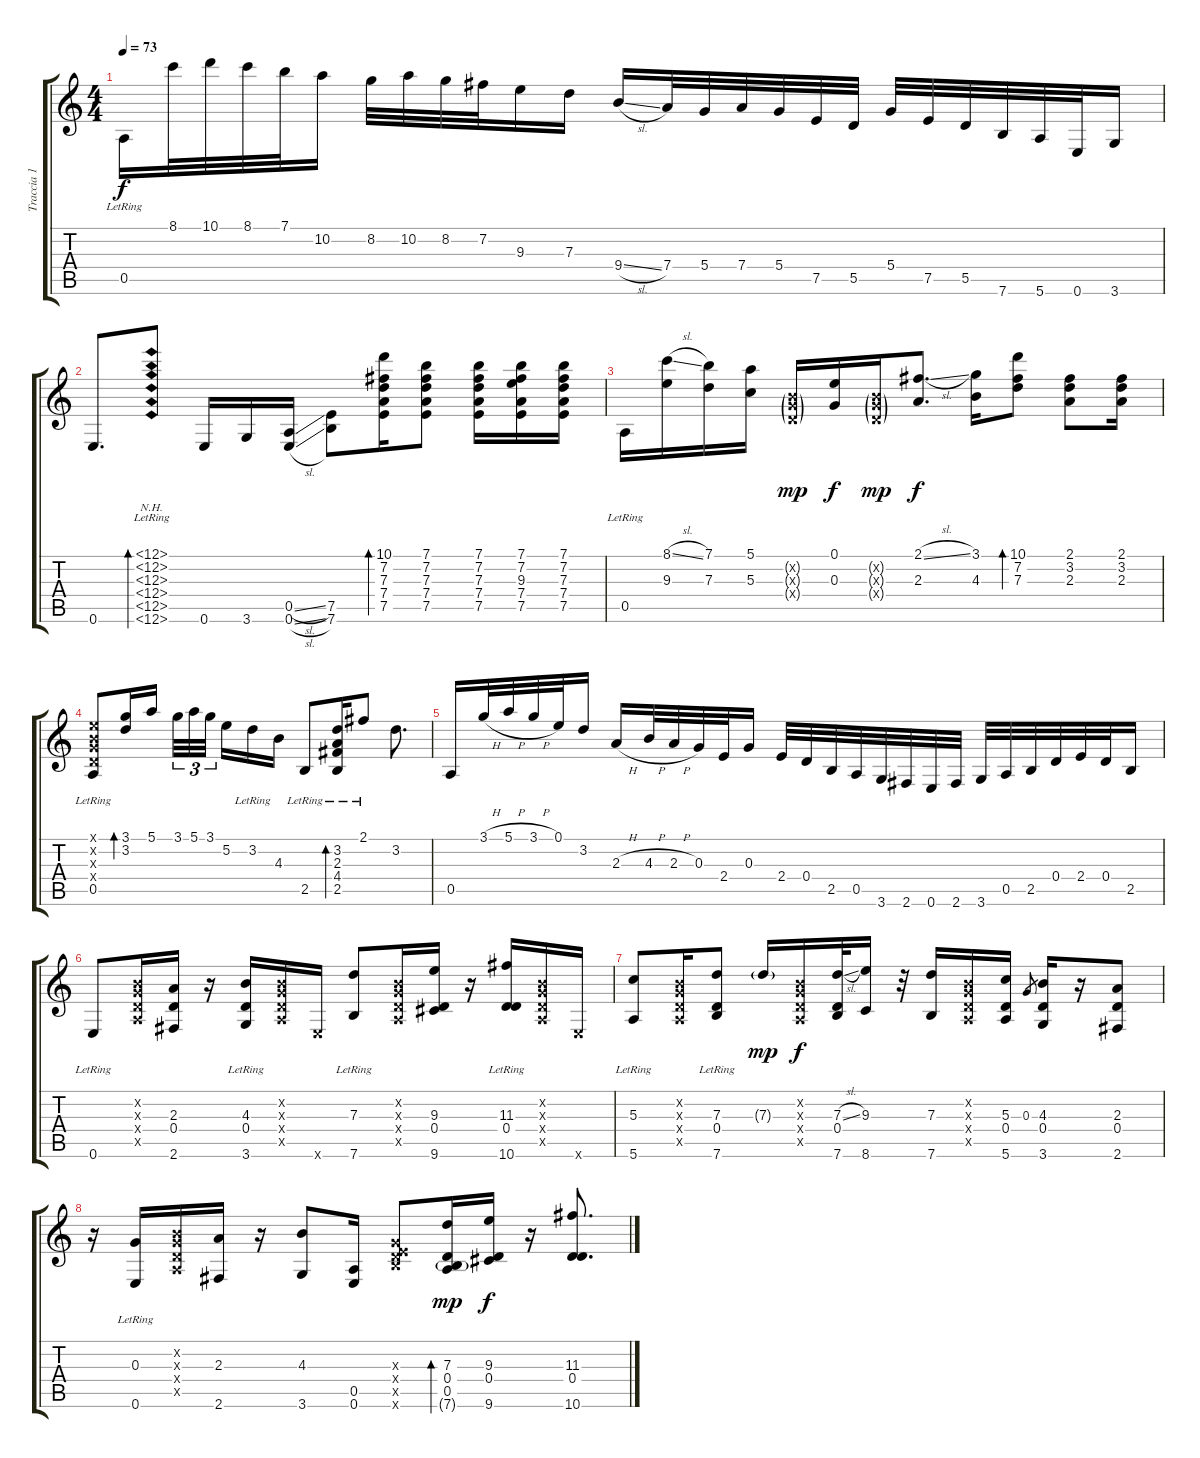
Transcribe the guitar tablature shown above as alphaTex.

\track ("Traccia 1" "Traccia 1") {instrument acousticguitarnylon}
\staff {score tabs}
\tuning (E4 B3 G3 D3 A2 E2) {hide}
\ts (4 4)
\tempo 73
\clef g2
\ks c
0.5{lr}.16{dy f} 8.1.32 10.1.32 8.1.32 7.1.32 10.2.16 8.2.32 10.2.32 8.2.32 7.2.32 9.3.16 7.3.16 9.4{sl}.16 7.4.32 5.4.32 7.4.32 5.4.32 7.5.32 5.5.32 5.4.32 7.5.32 5.5.32 7.6.32 5.6.32 0.6.32 3.6.16 |
0.6.8{d} (12.1{nh lr} 12.2{nh lr} 12.3{nh lr} 12.4{nh lr} 12.5{nh lr} 12.6{nh lr}).8{bd 120} 0.6.16 3.6.16 (0.5{sl} 0.6{sl}).16 (7.5 7.6).8 (10.1 7.2 7.3 7.4 7.5).16{bd 120} (7.1 7.2 7.3 7.4 7.5).8 (7.1 7.2 7.3 7.4 7.5).16 (7.1 7.2 9.3 7.4 7.5).16 (7.1 7.2 7.3 7.4 7.5).16 |
0.5{lr}.16 (8.1{sl} 9.3).16 (7.1 7.3).16 (5.1 5.3).16 (0.2{g x} 0.3{g x} 0.4{g x}).16{dy mp} (0.1 0.3).16{dy f} (0.2{g x} 0.3{g x} 0.4{g x}).16{dy mp} (2.1{sl} 2.3).8{d dy f} (3.1 4.3).16 (10.1 7.2 7.3).8{bd 120} (2.1 3.2 2.3).8 (2.1 3.2 2.3).16 |
(0.1{x} 0.2{x} 0.3{x} 0.4{x} 0.5{lr}).8 (3.1 3.2).16{bd 480} 5.1.16 3.1.32{tu (3 2)} 5.1.32{tu (3 2)} 3.1.32{tu (3 2) beam splitsecondary} 5.2.16 3.2{lr}.16 4.3.16 2.5{lr}.8 (3.2{lr} 2.3{lr} 4.4{lr} 2.5{lr}).16{bd 480} 2.1{lr}.8 3.2.8{d} |
0.5.16 3.1{h}.32 5.1{h}.32 3.1{h}.32 0.1.32 3.2.16 2.3{h}.16 4.3{h}.32 2.3{h}.32 0.3.32 2.4.32 0.3.16 2.4.32 0.4.32 2.5.32 0.5.32 3.6.32 2.6.32 0.6.32 2.6.32 3.6.32 0.5.32 2.5.32 0.4.32 2.4.32 0.4.32 2.5.16 |
0.6{lr}.8{volume 9} (0.2{x} 0.3{x} 0.4{x} 0.5{x}).16 (2.3 0.4 2.6).16 r.16 (4.3 0.4 3.6{lr}).16 (0.2{x} 0.3{x} 0.4{x} 0.5{x}).16 0.6{x}.16 (7.3 7.6{lr}).8 (0.2{x} 0.3{x} 0.4{x} 0.5{x}).16 (9.3 0.4 9.6).16 r.16 (11.3 0.4 10.6{lr}).16 (0.2{x} 0.3{x} 0.4{x} 0.5{x}).16 0.6{x}.16 |
(5.3 5.6{lr}).8 (0.2{x} 0.3{x} 0.4{x} 0.5{x}).16 (7.3 0.4 7.6{lr}).8 7.3{g}.16{dy mp} (0.2{x} 0.3{x} 0.4{x} 0.5{x}).16{dy f} (7.3{sl} 0.4 7.6).32 (9.3 8.6).16 r.32 (7.3 7.6).16 (0.2{x} 0.3{x} 0.4{x} 0.5{x}).16 (5.3 0.4 5.6).16 0.3.8{gr} (4.3 0.4 3.6).16 r.16 (2.3 0.4 2.6).8 |
r.16 (0.3 0.6{lr}).16 (0.2{x} 0.3{x} 0.4{x} 0.5{x}).16 (2.3 2.6).16 r.16 (4.3 3.6).8 (0.5 0.6).16 (0.3{x} 0.4{x} 7.5{x} 7.6{x}).8 (7.3 0.4 0.5 7.6{g}).16{bd 240 dy mp} (9.3 0.4 9.6).16{dy f} r.16 (11.3 0.4 10.6).8{d}
